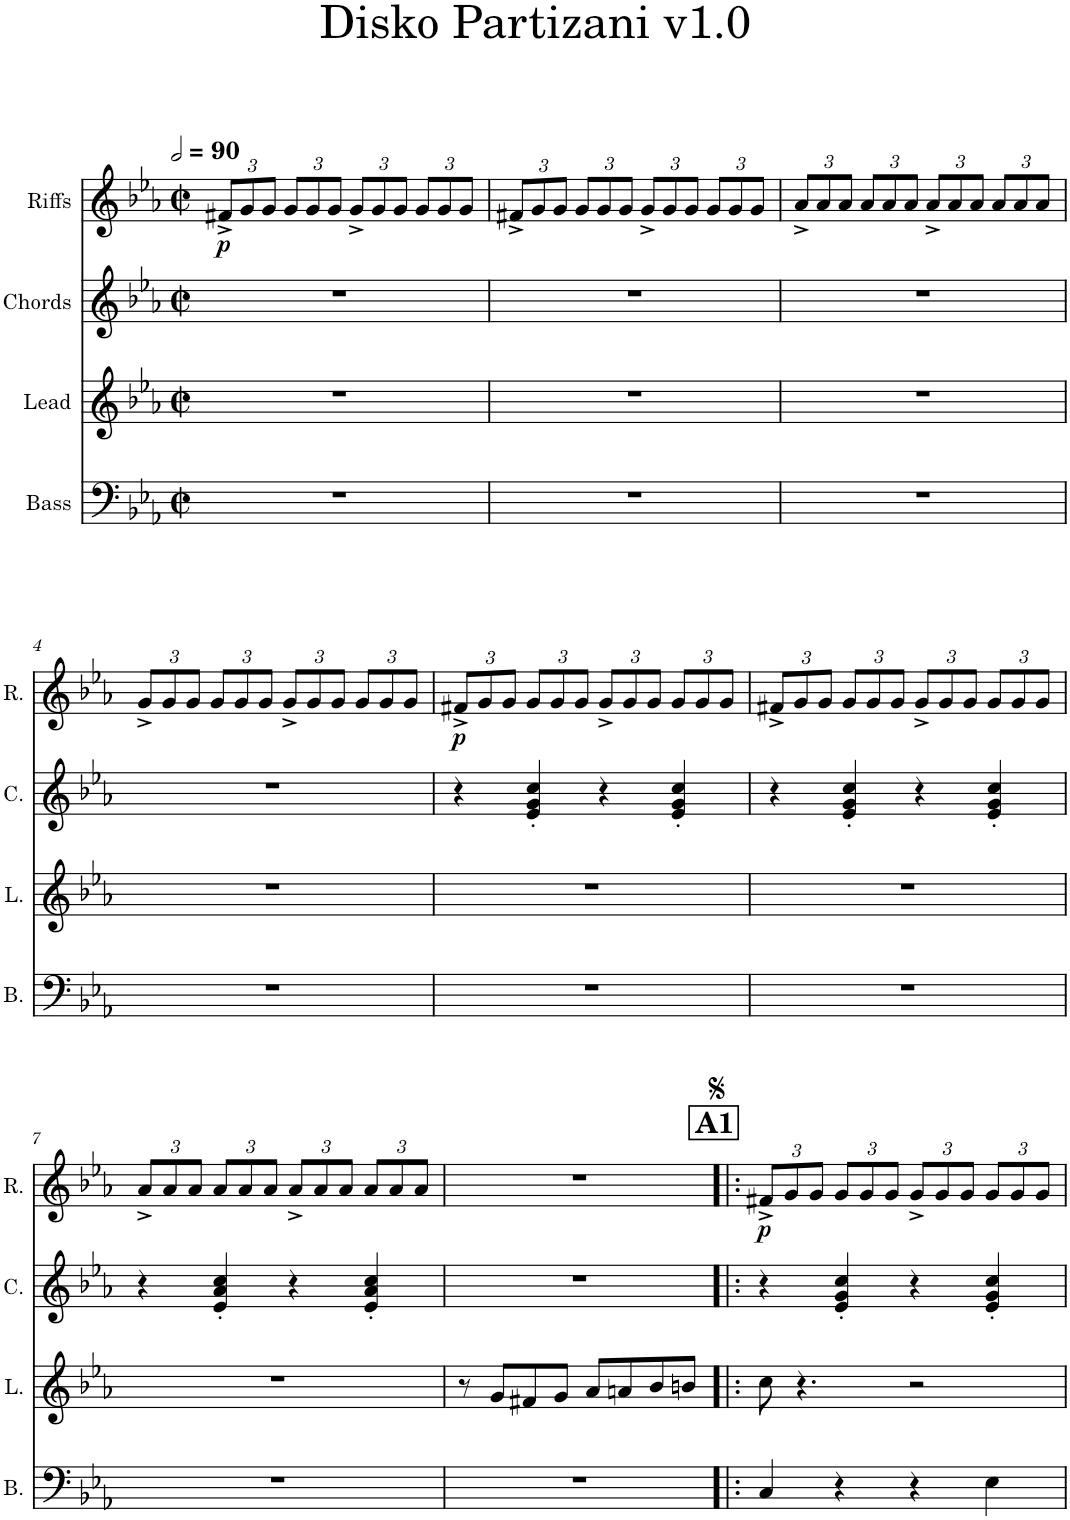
**kern	**kern	**kern	**kern	**dynam
*part4	*part3	*part2	*part1	*part1
*staff4	*staff3	*staff2	*staff1	*staff1
*I"Bass	*I"Lead	*I"Chords	*I"Riffs	*
*I'B.	*I'L.	*I'C.	*I'R.	*
*clefF4	*clefG2	*clefG2	*clefG2	*
*	*Trd7c12	*Trd5c9	*	*
*k[b-e-a-]	*k[b-e-a-]	*k[b-e-a-]	*k[b-e-a-]	*
*M2/2	*M2/2	*M2/2	*M2/2	*
*met(c|)	*met(c|)	*met(c|)	*met(c|)	*
*MM180	*MM180	*MM180	*MM180	*
*	*	*	*Xbrackettup	*
=1	=1	=1	=1	=1
!	!	!	!	!LO:DY:b
1r	1r	1r	12f#X^/L	p
.	.	.	12g/	.
.	.	.	12g/J	.
.	.	.	12g/L	.
.	.	.	12g/	.
.	.	.	12g/J	.
.	.	.	12g^/L	.
.	.	.	12g/	.
.	.	.	12g/J	.
.	.	.	12g/L	.
.	.	.	12g/	.
.	.	.	12g/J	.
=2	=2	=2	=2	=2
1r	1r	1r	12f#X^/L	.
.	.	.	12g/	.
.	.	.	12g/J	.
.	.	.	12g/L	.
.	.	.	12g/	.
.	.	.	12g/J	.
.	.	.	12g^/L	.
.	.	.	12g/	.
.	.	.	12g/J	.
.	.	.	12g/L	.
.	.	.	12g/	.
.	.	.	12g/J	.
=3	=3	=3	=3	=3
1r	1r	1r	12a-^/L	.
.	.	.	12a-/	.
.	.	.	12a-/J	.
.	.	.	12a-/L	.
.	.	.	12a-/	.
.	.	.	12a-/J	.
.	.	.	12a-^/L	.
.	.	.	12a-/	.
.	.	.	12a-/J	.
.	.	.	12a-/L	.
.	.	.	12a-/	.
.	.	.	12a-/J	.
!!LO:LB:g=z
=4	=4	=4	=4	=4
1r	1r	1r	12g^/L	.
.	.	.	12g/	.
.	.	.	12g/J	.
.	.	.	12g/L	.
.	.	.	12g/	.
.	.	.	12g/J	.
.	.	.	12g^/L	.
.	.	.	12g/	.
.	.	.	12g/J	.
.	.	.	12g/L	.
.	.	.	12g/	.
.	.	.	12g/J	.
=5	=5	=5	=5	=5
!	!	!	!	!LO:DY:b
1r	1r	4r	12f#X^/L	p
.	.	.	12g/	.
.	.	.	12g/J	.
.	.	4e-/' 4g/' 4cc/'	12g/L	.
.	.	.	12g/	.
.	.	.	12g/J	.
.	.	4r	12g^/L	.
.	.	.	12g/	.
.	.	.	12g/J	.
.	.	4e-/' 4g/' 4cc/'	12g/L	.
.	.	.	12g/	.
.	.	.	12g/J	.
=6	=6	=6	=6	=6
1r	1r	4r	12f#X^/L	.
.	.	.	12g/	.
.	.	.	12g/J	.
.	.	4e-/' 4g/' 4cc/'	12g/L	.
.	.	.	12g/	.
.	.	.	12g/J	.
.	.	4r	12g^/L	.
.	.	.	12g/	.
.	.	.	12g/J	.
.	.	4e-/' 4g/' 4cc/'	12g/L	.
.	.	.	12g/	.
.	.	.	12g/J	.
!!LO:LB:g=z
=7	=7	=7	=7	=7
1r	1r	4r	12a-^/L	.
.	.	.	12a-/	.
.	.	.	12a-/J	.
.	.	4e-/' 4a-/' 4cc/'	12a-/L	.
.	.	.	12a-/	.
.	.	.	12a-/J	.
.	.	4r	12a-^/L	.
.	.	.	12a-/	.
.	.	.	12a-/J	.
.	.	4e-/' 4a-/' 4cc/'	12a-/L	.
.	.	.	12a-/	.
.	.	.	12a-/J	.
=8	=8	=8	=8	=8
1r	8r	1r	1r	.
.	8g/L	.	.	.
.	8f#X/	.	.	.
.	8g/J	.	.	.
.	8a-/L	.	.	.
.	8an/	.	.	.
.	8b-/	.	.	.
.	8bn/J	.	.	.
!!LO:REH:place=s1:a:B:cj:fs=14:t=A1
=9!|:	=9!|:	=9!|:	=9!|:	=9!|:
!	!	!	!	!LO:DY:b
4C/	8cc\	4r	12f#X^/L	p
.	.	.	12g/	.
.	4.r	.	.	.
.	.	.	12g/J	.
4r	.	4e-/' 4g/' 4cc/'	12g/L	.
.	.	.	12g/	.
.	.	.	12g/J	.
4r	2r	4r	12g^/L	.
.	.	.	12g/	.
.	.	.	12g/J	.
4E-\	.	4e-/' 4g/' 4cc/'	12g/L	.
.	.	.	12g/	.
.	.	.	12g/J	.
=	=	=	=	=
*-	*-	*-	*-	*-
